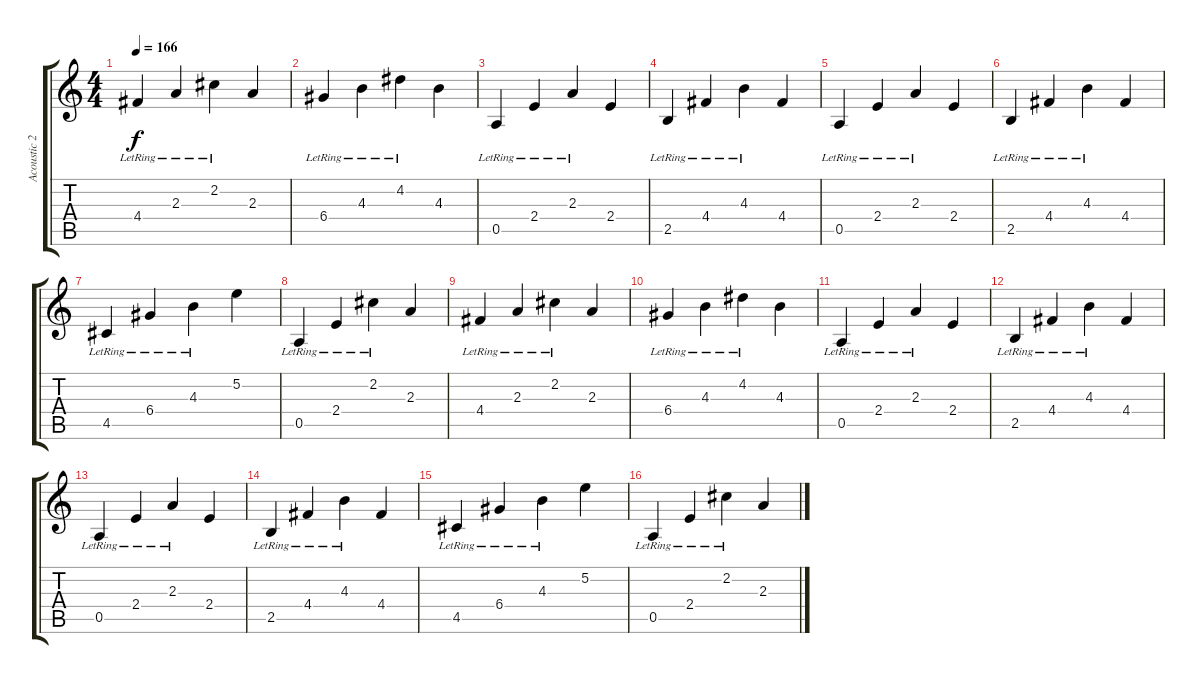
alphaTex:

\track ("Acoustic 2" "Acoustic 2") {instrument acousticguitarsteel}
\staff {score tabs}
\tuning (E4 B3 G3 D3 A2 E2) {hide}
\ts (4 4)
\tempo 166
\clef g2
\ks c
4.4{lr}.4{dy f} 2.3{lr}.4 2.2{lr}.4 2.3.4 |
6.4{lr}.4 4.3{lr}.4 4.2{lr}.4 4.3.4 |
0.5{lr}.4 2.4{lr}.4 2.3{lr}.4 2.4.4 |
2.5{lr}.4 4.4{lr}.4 4.3{lr}.4 4.4.4 |
0.5{lr}.4 2.4{lr}.4 2.3{lr}.4 2.4.4 |
2.5{lr}.4 4.4{lr}.4 4.3{lr}.4 4.4.4 |
4.5{lr}.4 6.4{lr}.4 4.3{lr}.4 5.2.4 |
0.5{lr}.4 2.4{lr}.4 2.2{lr}.4 2.3.4 |
4.4{lr}.4 2.3{lr}.4 2.2{lr}.4 2.3.4 |
6.4{lr}.4 4.3{lr}.4 4.2{lr}.4 4.3.4 |
0.5{lr}.4 2.4{lr}.4 2.3{lr}.4 2.4.4 |
2.5{lr}.4 4.4{lr}.4 4.3{lr}.4 4.4.4 |
0.5{lr}.4 2.4{lr}.4 2.3{lr}.4 2.4.4 |
2.5{lr}.4 4.4{lr}.4 4.3{lr}.4 4.4.4 |
4.5{lr}.4 6.4{lr}.4 4.3{lr}.4 5.2.4 |
0.5{lr}.4 2.4{lr}.4 2.2{lr}.4 2.3.4
